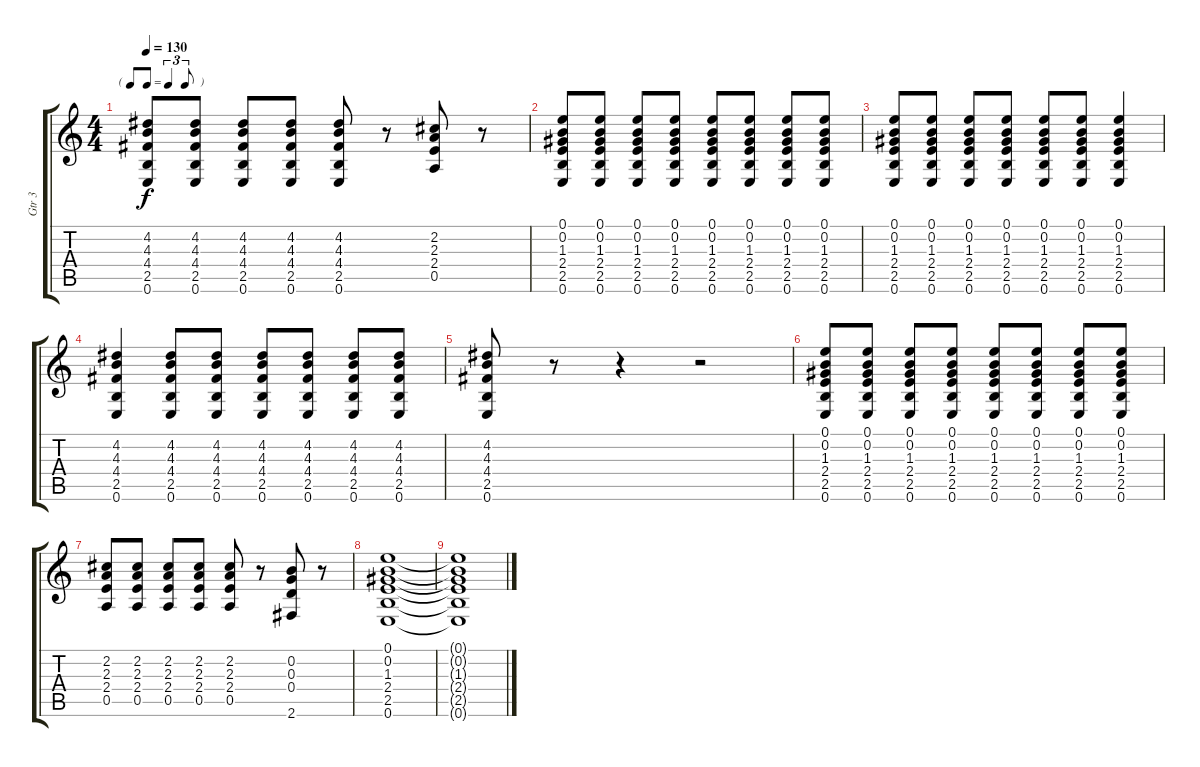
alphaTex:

\track ("Gtr 3" "Gtr 3") {instrument acousticguitarnylon}
\staff {score tabs}
\tuning (E4 B3 G3 D3 A2 E2) {hide}
\ts (4 4)
\tf triplet8th
\tempo 130
\clef g2
\ks c
(4.2 4.3 4.4 2.5 0.6).8{dy f} (4.2 4.3 4.4 2.5 0.6).8 (4.2 4.3 4.4 2.5 0.6).8 (4.2 4.3 4.4 2.5 0.6).8 (4.2 4.3 4.4 2.5 0.6).8 r.8 (2.2 2.3 2.4 0.5).8 r.8 |
(0.1 0.2 1.3 2.4 2.5 0.6).8 (0.1 0.2 1.3 2.4 2.5 0.6).8 (0.1 0.2 1.3 2.4 2.5 0.6).8 (0.1 0.2 1.3 2.4 2.5 0.6).8 (0.1 0.2 1.3 2.4 2.5 0.6).8 (0.1 0.2 1.3 2.4 2.5 0.6).8 (0.1 0.2 1.3 2.4 2.5 0.6).8 (0.1 0.2 1.3 2.4 2.5 0.6).8 |
(0.1 0.2 1.3 2.4 2.5 0.6).8 (0.1 0.2 1.3 2.4 2.5 0.6).8 (0.1 0.2 1.3 2.4 2.5 0.6).8 (0.1 0.2 1.3 2.4 2.5 0.6).8 (0.1 0.2 1.3 2.4 2.5 0.6).8 (0.1 0.2 1.3 2.4 2.5 0.6).8 (0.1 0.2 1.3 2.4 2.5 0.6).4 |
(4.2 4.3 4.4 2.5 0.6).4 (4.2 4.3 4.4 2.5 0.6).8 (4.2 4.3 4.4 2.5 0.6).8 (4.2 4.3 4.4 2.5 0.6).8 (4.2 4.3 4.4 2.5 0.6).8 (4.2 4.3 4.4 2.5 0.6).8 (4.2 4.3 4.4 2.5 0.6).8 |
(4.2 4.3 4.4 2.5 0.6).8 r.8 r.4 r.2 |
(0.1 0.2 1.3 2.4 2.5 0.6).8 (0.1 0.2 1.3 2.4 2.5 0.6).8 (0.1 0.2 1.3 2.4 2.5 0.6).8 (0.1 0.2 1.3 2.4 2.5 0.6).8 (0.1 0.2 1.3 2.4 2.5 0.6).8 (0.1 0.2 1.3 2.4 2.5 0.6).8 (0.1 0.2 1.3 2.4 2.5 0.6).8 (0.1 0.2 1.3 2.4 2.5 0.6).8 |
(2.2 2.3 2.4 0.5).8 (2.2 2.3 2.4 0.5).8 (2.2 2.3 2.4 0.5).8 (2.2 2.3 2.4 0.5).8 (2.2 2.3 2.4 0.5).8 r.8 (0.2 0.3 0.4 2.6).8 r.8 |
(0.1 0.2 1.3 2.4 2.5 0.6).1 |
(0.1{t} 0.2{t} 1.3{t} 2.4{t} 2.5{t} 0.6{t}).1
